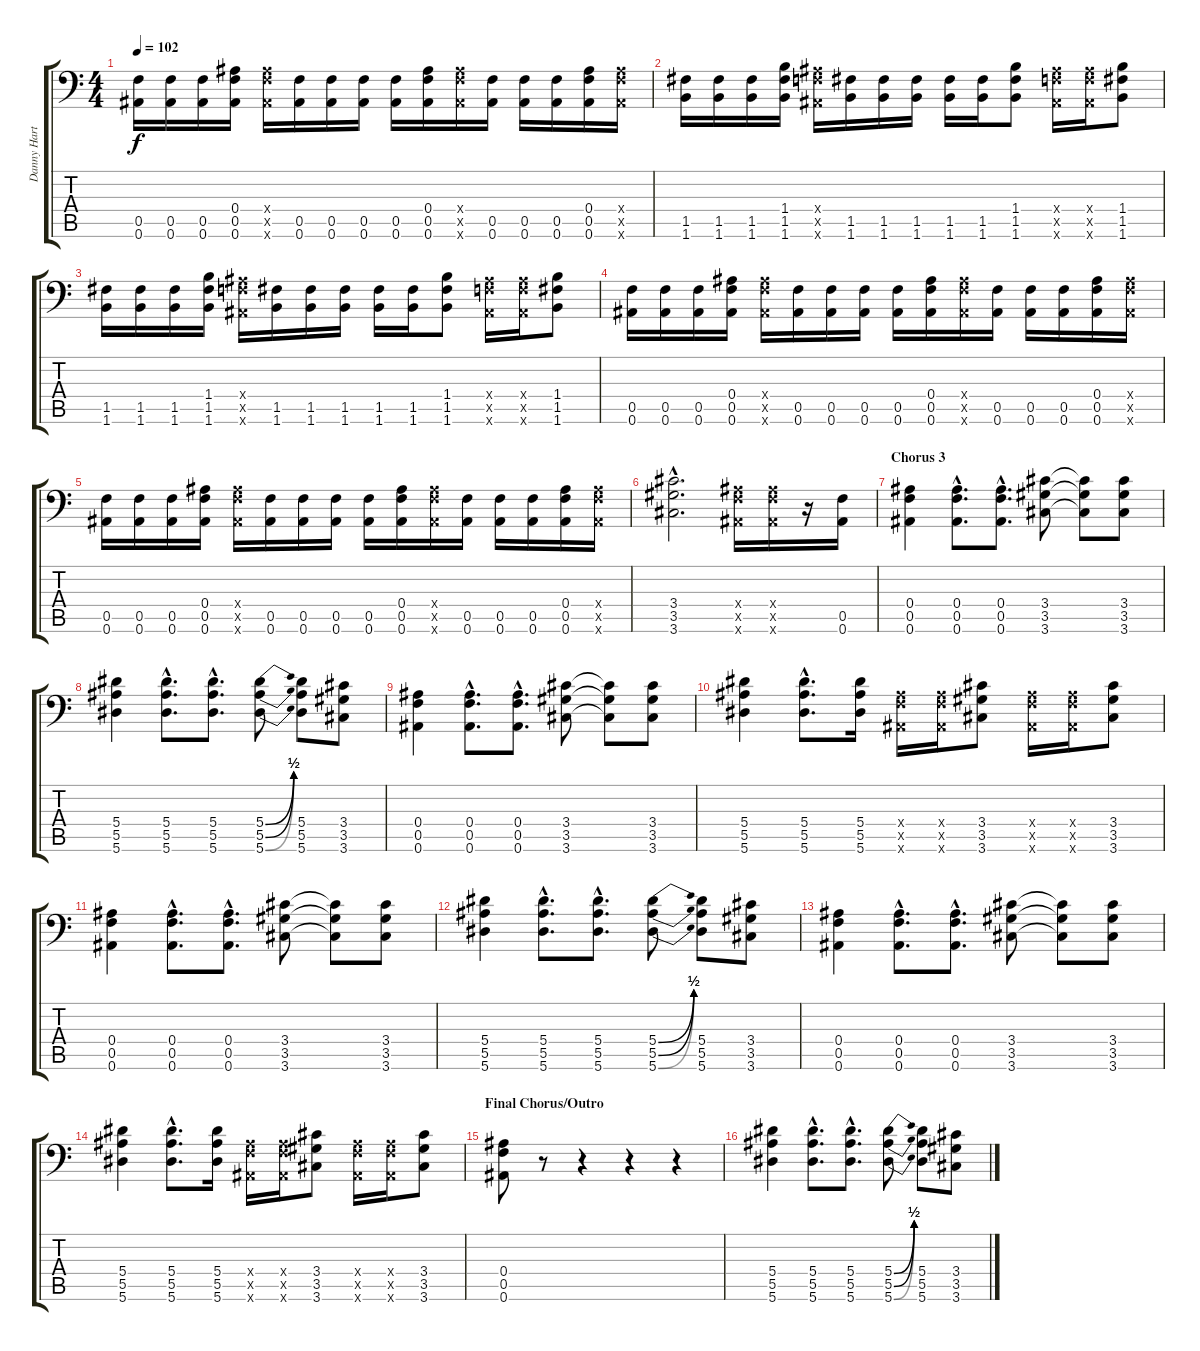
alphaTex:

\track ("Danny Hartwell (Main Guitar)" "Danny Hart") {instrument distortionguitar}
\staff {score tabs}
\tuning (C4 G3 Eb3 Bb2 F2 Bb1) {hide}
\ts (4 4)
\tempo 102
\clef f4
\ks c
(0.5 0.6).16{dy f} (0.5 0.6).16 (0.5 0.6).16 (0.4 0.5 0.6).16 (0.4{x} 0.5{x} 0.6{x}).16 (0.5 0.6).16 (0.5 0.6).16 (0.5 0.6).16 (0.5 0.6).16 (0.4 0.5 0.6).16 (0.4{x} 0.5{x} 0.6{x}).16 (0.5 0.6).16 (0.5 0.6).16 (0.5 0.6).16 (0.4 0.5 0.6).16 (0.4{x} 0.5{x} 0.6{x}).16 |
(1.5 1.6).16 (1.5 1.6).16 (1.5 1.6).16 (1.4 1.5 1.6).16 (0.4{x} 0.5{x} 0.6{x}).16 (1.5 1.6).16 (1.5 1.6).16 (1.5 1.6).16 (1.5 1.6).16 (1.5 1.6).16 (1.4 1.5 1.6).8 (0.4{x} 0.5{x} 0.6{x}).16 (0.4{x} 0.5{x} 0.6{x}).16 (1.4 1.5 1.6).8 |
(1.5 1.6).16 (1.5 1.6).16 (1.5 1.6).16 (1.4 1.5 1.6).16 (0.4{x} 0.5{x} 0.6{x}).16 (1.5 1.6).16 (1.5 1.6).16 (1.5 1.6).16 (1.5 1.6).16 (1.5 1.6).16 (1.4 1.5 1.6).8 (0.4{x} 0.5{x} 0.6{x}).16 (0.4{x} 0.5{x} 0.6{x}).16 (1.4 1.5 1.6).8 |
(0.5 0.6).16 (0.5 0.6).16 (0.5 0.6).16 (0.4 0.5 0.6).16 (0.4{x} 0.5{x} 0.6{x}).16 (0.5 0.6).16 (0.5 0.6).16 (0.5 0.6).16 (0.5 0.6).16 (0.4 0.5 0.6).16 (0.4{x} 0.5{x} 0.6{x}).16 (0.5 0.6).16 (0.5 0.6).16 (0.5 0.6).16 (0.4 0.5 0.6).16 (0.4{x} 0.5{x} 0.6{x}).16 |
(0.5 0.6).16 (0.5 0.6).16 (0.5 0.6).16 (0.4 0.5 0.6).16 (0.4{x} 0.5{x} 0.6{x}).16 (0.5 0.6).16 (0.5 0.6).16 (0.5 0.6).16 (0.5 0.6).16 (0.4 0.5 0.6).16 (0.4{x} 0.5{x} 0.6{x}).16 (0.5 0.6).16 (0.5 0.6).16 (0.5 0.6).16 (0.4 0.5 0.6).16 (0.4{x} 0.5{x} 0.6{x}).16 |
(3.4{hac} 3.5{hac} 3.6{hac}).2{d} (0.4{x} 0.5{x} 0.6{x}).16 (0.4{x} 0.5{x} 0.6{x}).16 r.16 (0.5 0.6).16 |
\section ("" "Chorus 3")
(0.4 0.5 0.6).4 (0.4{hac} 0.5{hac} 0.6{hac}).8{d} (0.4{hac} 0.5{hac} 0.6{hac}).8{d} (3.4 3.5 3.6).8 (3.4{t} 3.5{t} 3.6{t}).8 (3.4 3.5 3.6).8 |
(5.4 5.5 5.6).4 (5.4{hac} 5.5{hac} 5.6{hac}).8{d} (5.4{hac} 5.5{hac} 5.6{hac}).8{d} (5.4{be (bend 0 0 60 2)} 5.5{be (bend 0 0 60 2)} 5.6{be (bend 0 0 60 2)}).8 (5.4 5.5 5.6).8 (3.4 3.5 3.6).8 |
(0.4 0.5 0.6).4 (0.4{hac} 0.5{hac} 0.6{hac}).8{d} (0.4{hac} 0.5{hac} 0.6{hac}).8{d} (3.4 3.5 3.6).8 (3.4{t} 3.5{t} 3.6{t}).8 (3.4 3.5 3.6).8 |
(5.4 5.5 5.6).4 (5.4{hac} 5.5{hac} 5.6{hac}).8{d} (5.4 5.5 5.6).16 (0.4{x} 0.5{x} 0.6{x}).16 (0.4{x} 0.5{x} 0.6{x}).16 (3.4 3.5 3.6).8 (0.4{x} 0.5{x} 0.6{x}).16 (0.4{x} 0.5{x} 0.6{x}).16 (3.4 3.5 3.6).8 |
(0.4 0.5 0.6).4 (0.4{hac} 0.5{hac} 0.6{hac}).8{d} (0.4{hac} 0.5{hac} 0.6{hac}).8{d} (3.4 3.5 3.6).8 (3.4{t} 3.5{t} 3.6{t}).8 (3.4 3.5 3.6).8 |
(5.4 5.5 5.6).4 (5.4{hac} 5.5{hac} 5.6{hac}).8{d} (5.4{hac} 5.5{hac} 5.6{hac}).8{d} (5.4{be (bend 0 0 60 2)} 5.5{be (bend 0 0 60 2)} 5.6{be (bend 0 0 60 2)}).8 (5.4 5.5 5.6).8 (3.4 3.5 3.6).8 |
(0.4 0.5 0.6).4 (0.4{hac} 0.5{hac} 0.6{hac}).8{d} (0.4{hac} 0.5{hac} 0.6{hac}).8{d} (3.4 3.5 3.6).8 (3.4{t} 3.5{t} 3.6{t}).8 (3.4 3.5 3.6).8 |
(5.4 5.5 5.6).4 (5.4{hac} 5.5{hac} 5.6{hac}).8{d} (5.4 5.5 5.6).16 (0.4{x} 0.5{x} 0.6{x}).16 (0.4{x} 0.5{x} 0.6{x}).16 (3.4 3.5 3.6).8 (0.4{x} 0.5{x} 0.6{x}).16 (0.4{x} 0.5{x} 0.6{x}).16 (3.4 3.5 3.6).8 |
\section ("" "Final Chorus/Outro")
(0.4 0.5 0.6).8 r.8 r.4 r.4 r.4 |
(5.4 5.5 5.6).4 (5.4{hac} 5.5{hac} 5.6{hac}).8{d} (5.4{hac} 5.5{hac} 5.6{hac}).8{d} (5.4{be (bend 0 0 60 2)} 5.5{be (bend 0 0 60 2)} 5.6{be (bend 0 0 60 2)}).8 (5.4 5.5 5.6).8 (3.4 3.5 3.6).8
